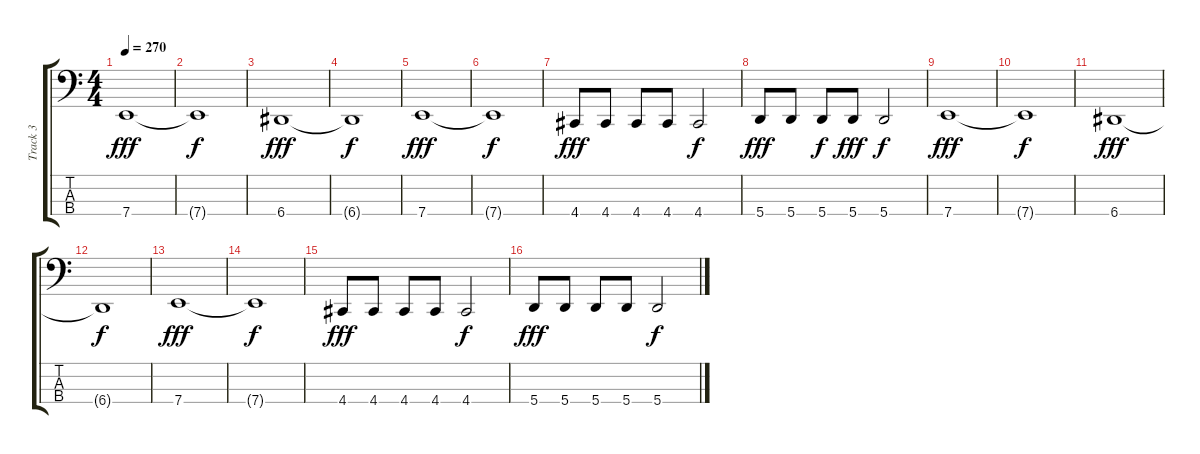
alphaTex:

\track ("Track 3" "Track 3") {instrument electricbassfinger}
\staff {score tabs}
\tuning (D2 A1 E1 A0) {hide}
\ts (4 4)
\tempo 270
\clef f4
\ks c
7.4.1{dy fff} |
7.4{t}.1{dy f} |
6.4.1{dy fff} |
6.4{t}.1{dy f} |
7.4.1{dy fff} |
7.4{t}.1{dy f} |
4.4.8{dy fff} 4.4.8 4.4.8 4.4.8 4.4.2{dy f} |
5.4.8{dy fff} 5.4.8 5.4.8{dy f} 5.4.8{dy fff} 5.4.2{dy f} |
7.4.1{dy fff} |
7.4{t}.1{dy f} |
6.4.1{dy fff} |
6.4{t}.1{dy f} |
7.4.1{dy fff} |
7.4{t}.1{dy f} |
4.4.8{dy fff} 4.4.8 4.4.8 4.4.8 4.4.2{dy f} |
5.4.8{dy fff} 5.4.8 5.4.8 5.4.8 5.4.2{dy f}
